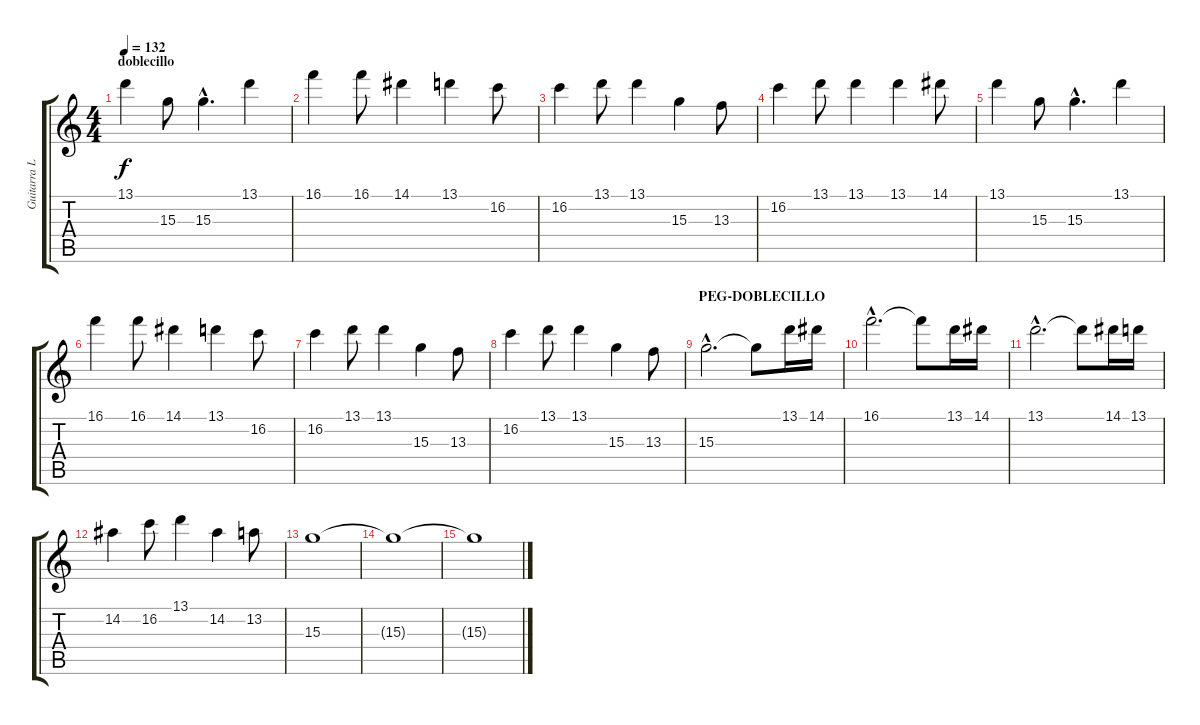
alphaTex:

\track ("Guitarra Líder" "Guitarra L") {instrument distortionguitar}
\staff {score tabs}
\tuning (Db4 Ab3 E3 B2 Gb2 Db2) {hide}
\ts (4 4)
\section ("" "doblecillo")
\tempo 132
\clef g2
\ks c
13.1.4{dy f instrument piccolo} 15.3.8 15.3{hac}.4{d} 13.1.4 |
16.1.4 16.1.8 14.1.4 13.1.4 16.2.8 |
16.2.4 13.1.8 13.1.4 15.3.4 13.3.8 |
16.2.4{instrument piccolo} 13.1.8 13.1.4 13.1.4 14.1.8 |
13.1.4{instrument piccolo} 15.3.8 15.3{hac}.4{d} 13.1.4 |
16.1.4 16.1.8 14.1.4 13.1.4 16.2.8 |
16.2.4 13.1.8 13.1.4 15.3.4 13.3.8 |
16.2.4{instrument piccolo} 13.1.8 13.1.4 15.3.4 13.3.8 |
\section ("" "PEG-DOBLECILLO")
15.3{hac}.2{d instrument piccolo} 15.3{t}.8 13.1.16 14.1.16 |
16.1{hac}.2{d} 16.1{t}.8 13.1.16 14.1.16 |
13.1{hac}.2{d instrument piccolo} 13.1{t}.8 14.1.16 13.1.16 |
14.2.4 16.2.8 13.1.4 14.2.4 13.2.8 |
15.3.1{volume 3} |
15.3{t}.1 |
15.3{t}.1
